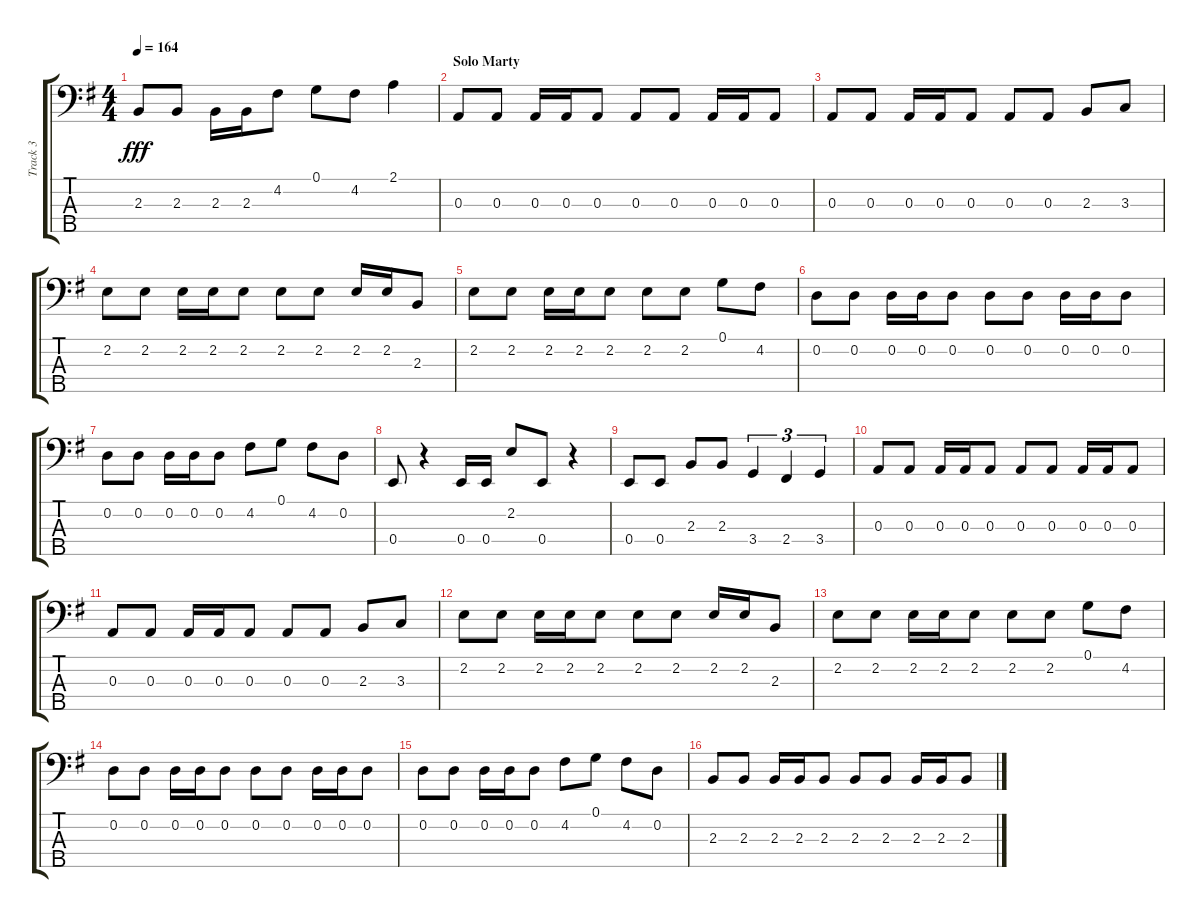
\track ("Track 3" "Track 3") {instrument electricbassfinger}
\staff {score tabs}
\tuning (G2 D2 A1 E1 B0) {hide}
\ts (4 4)
\tempo 164
\clef f4
\ks eminor
2.3.8{dy fff} 2.3.8 2.3.16 2.3.16 4.2.8 0.1.8 4.2.8 2.1.4 |
\section ("" "Solo Marty")
0.3.8 0.3.8 0.3.16 0.3.16 0.3.8 0.3.8 0.3.8 0.3.16 0.3.16 0.3.8 |
0.3.8 0.3.8 0.3.16 0.3.16 0.3.8 0.3.8 0.3.8 2.3.8 3.3.8 |
2.2.8 2.2.8 2.2.16 2.2.16 2.2.8 2.2.8 2.2.8 2.2.16 2.2.16 2.3.8 |
2.2.8 2.2.8 2.2.16 2.2.16 2.2.8 2.2.8 2.2.8 0.1.8 4.2.8 |
0.2.8 0.2.8 0.2.16 0.2.16 0.2.8 0.2.8 0.2.8 0.2.16 0.2.16 0.2.8 |
0.2.8 0.2.8 0.2.16 0.2.16 0.2.8 4.2.8 0.1.8 4.2.8 0.2.8 |
0.4.8 r.4 0.4.16 0.4.16 2.2.8 0.4.8 r.4 |
0.4.8 0.4.8 2.3.8 2.3.8 3.4.4{tu (3 2)} 2.4.4{tu (3 2)} 3.4.4{tu (3 2)} |
0.3.8 0.3.8 0.3.16 0.3.16 0.3.8 0.3.8 0.3.8 0.3.16 0.3.16 0.3.8 |
0.3.8 0.3.8 0.3.16 0.3.16 0.3.8 0.3.8 0.3.8 2.3.8 3.3.8 |
2.2.8 2.2.8 2.2.16 2.2.16 2.2.8 2.2.8 2.2.8 2.2.16 2.2.16 2.3.8 |
2.2.8 2.2.8 2.2.16 2.2.16 2.2.8 2.2.8 2.2.8 0.1.8 4.2.8 |
0.2.8 0.2.8 0.2.16 0.2.16 0.2.8 0.2.8 0.2.8 0.2.16 0.2.16 0.2.8 |
0.2.8 0.2.8 0.2.16 0.2.16 0.2.8 4.2.8 0.1.8 4.2.8 0.2.8 |
2.3.8 2.3.8 2.3.16 2.3.16 2.3.8 2.3.8 2.3.8 2.3.16 2.3.16 2.3.8
